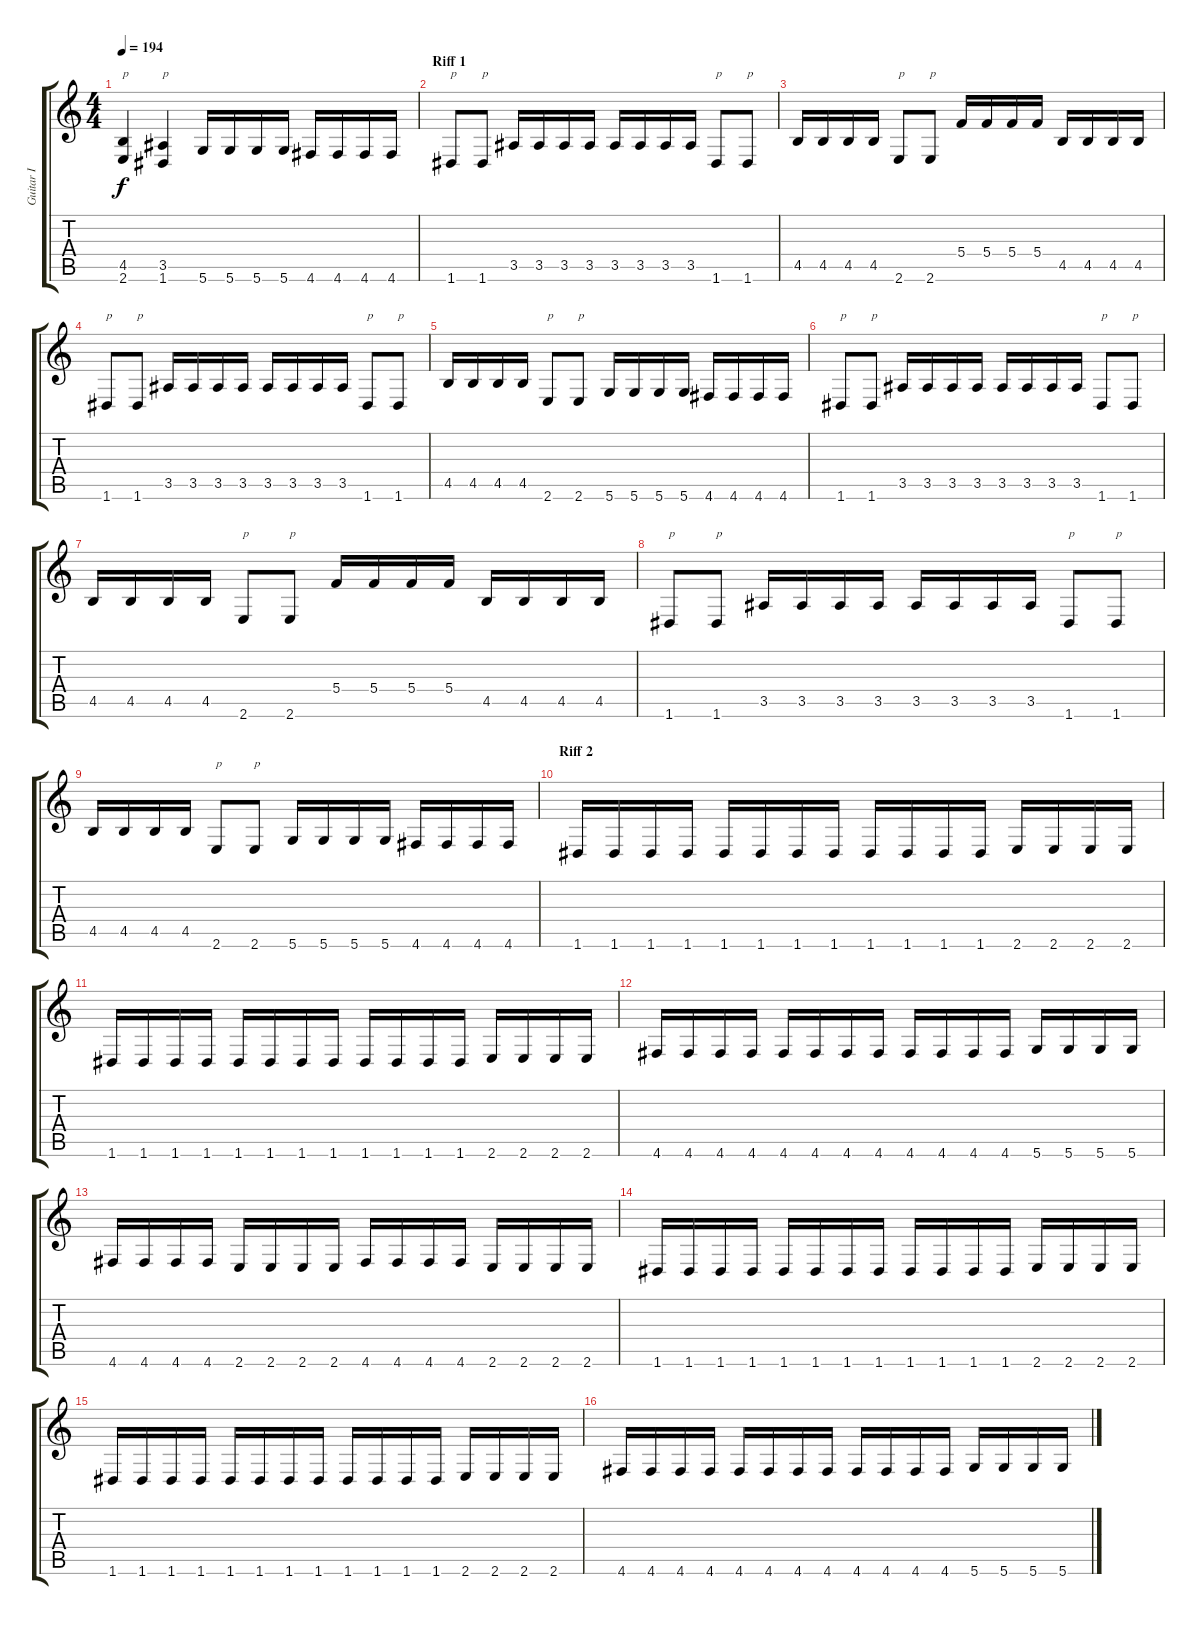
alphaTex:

\track ("Guitar I" "Guitar I") {instrument distortionguitar}
\staff {score tabs}
\tuning (D4 A3 F3 C3 G2 D2) {hide}
\ts (4 4)
\tempo 194
\clef g2
\ks c
(4.5 2.6).4{txt "p" dy f} (3.5 1.6).4{txt "p"} 5.6.16 5.6.16 5.6.16 5.6.16 4.6.16 4.6.16 4.6.16 4.6.16 |
\section ("" "Riff 1")
1.6.8{txt "p"} 1.6.8{txt "p"} 3.5.16 3.5.16 3.5.16 3.5.16 3.5.16 3.5.16 3.5.16 3.5.16 1.6.8{txt "p"} 1.6.8{txt "p"} |
4.5.16 4.5.16 4.5.16 4.5.16 2.6.8{txt "p"} 2.6.8{txt "p"} 5.4.16 5.4.16 5.4.16 5.4.16 4.5.16 4.5.16 4.5.16 4.5.16 |
1.6.8{txt "p"} 1.6.8{txt "p"} 3.5.16 3.5.16 3.5.16 3.5.16 3.5.16 3.5.16 3.5.16 3.5.16 1.6.8{txt "p"} 1.6.8{txt "p"} |
4.5.16 4.5.16 4.5.16 4.5.16 2.6.8{txt "p"} 2.6.8{txt "p"} 5.6.16 5.6.16 5.6.16 5.6.16 4.6.16 4.6.16 4.6.16 4.6.16 |
1.6.8{txt "p"} 1.6.8{txt "p"} 3.5.16 3.5.16 3.5.16 3.5.16 3.5.16 3.5.16 3.5.16 3.5.16 1.6.8{txt "p"} 1.6.8{txt "p"} |
4.5.16 4.5.16 4.5.16 4.5.16 2.6.8{txt "p"} 2.6.8{txt "p"} 5.4.16 5.4.16 5.4.16 5.4.16 4.5.16 4.5.16 4.5.16 4.5.16 |
1.6.8{txt "p"} 1.6.8{txt "p"} 3.5.16 3.5.16 3.5.16 3.5.16 3.5.16 3.5.16 3.5.16 3.5.16 1.6.8{txt "p"} 1.6.8{txt "p"} |
4.5.16 4.5.16 4.5.16 4.5.16 2.6.8{txt "p"} 2.6.8{txt "p"} 5.6.16 5.6.16 5.6.16 5.6.16 4.6.16 4.6.16 4.6.16 4.6.16 |
\section ("" "Riff 2")
1.6.16 1.6.16 1.6.16 1.6.16 1.6.16 1.6.16 1.6.16 1.6.16 1.6.16 1.6.16 1.6.16 1.6.16 2.6.16 2.6.16 2.6.16 2.6.16 |
1.6.16 1.6.16 1.6.16 1.6.16 1.6.16 1.6.16 1.6.16 1.6.16 1.6.16 1.6.16 1.6.16 1.6.16 2.6.16 2.6.16 2.6.16 2.6.16 |
4.6.16 4.6.16 4.6.16 4.6.16 4.6.16 4.6.16 4.6.16 4.6.16 4.6.16 4.6.16 4.6.16 4.6.16 5.6.16 5.6.16 5.6.16 5.6.16 |
4.6.16 4.6.16 4.6.16 4.6.16 2.6.16 2.6.16 2.6.16 2.6.16 4.6.16 4.6.16 4.6.16 4.6.16 2.6.16 2.6.16 2.6.16 2.6.16 |
1.6.16 1.6.16 1.6.16 1.6.16 1.6.16 1.6.16 1.6.16 1.6.16 1.6.16 1.6.16 1.6.16 1.6.16 2.6.16 2.6.16 2.6.16 2.6.16 |
1.6.16 1.6.16 1.6.16 1.6.16 1.6.16 1.6.16 1.6.16 1.6.16 1.6.16 1.6.16 1.6.16 1.6.16 2.6.16 2.6.16 2.6.16 2.6.16 |
4.6.16 4.6.16 4.6.16 4.6.16 4.6.16 4.6.16 4.6.16 4.6.16 4.6.16 4.6.16 4.6.16 4.6.16 5.6.16 5.6.16 5.6.16 5.6.16
